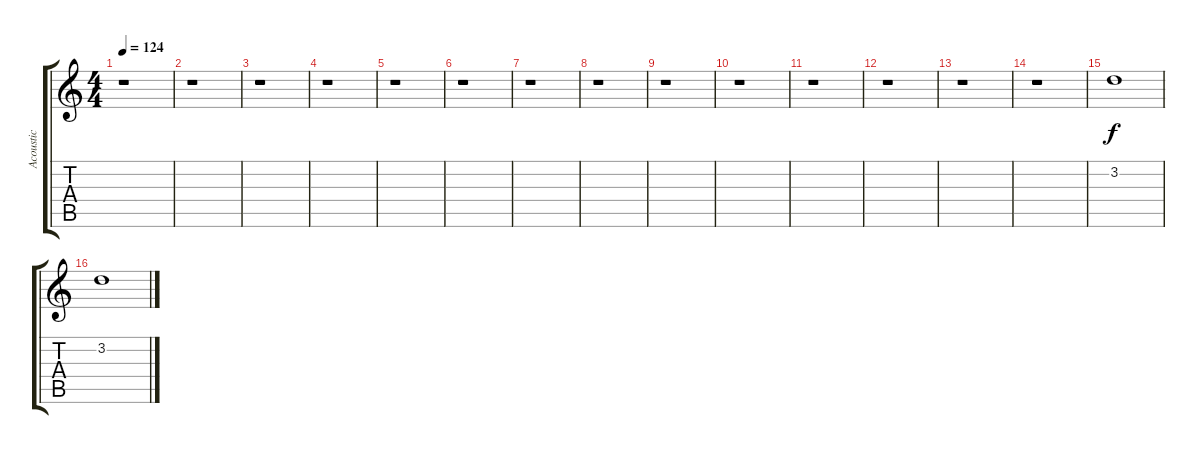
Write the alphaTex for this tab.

\track ("Acoustic" "Acoustic") {instrument acousticguitarnylon}
\staff {score tabs}
\tuning (E4 B3 G3 D3 A2 E2) {hide}
\ts (4 4)
\tempo 124
\clef g2
\ks c
r.1{dy f} |
r.1 |
r.1 |
r.1 |
r.1 |
r.1 |
r.1 |
r.1 |
r.1 |
r.1 |
r.1 |
r.1 |
r.1 |
r.1 |
3.2.1 |
3.2.1
